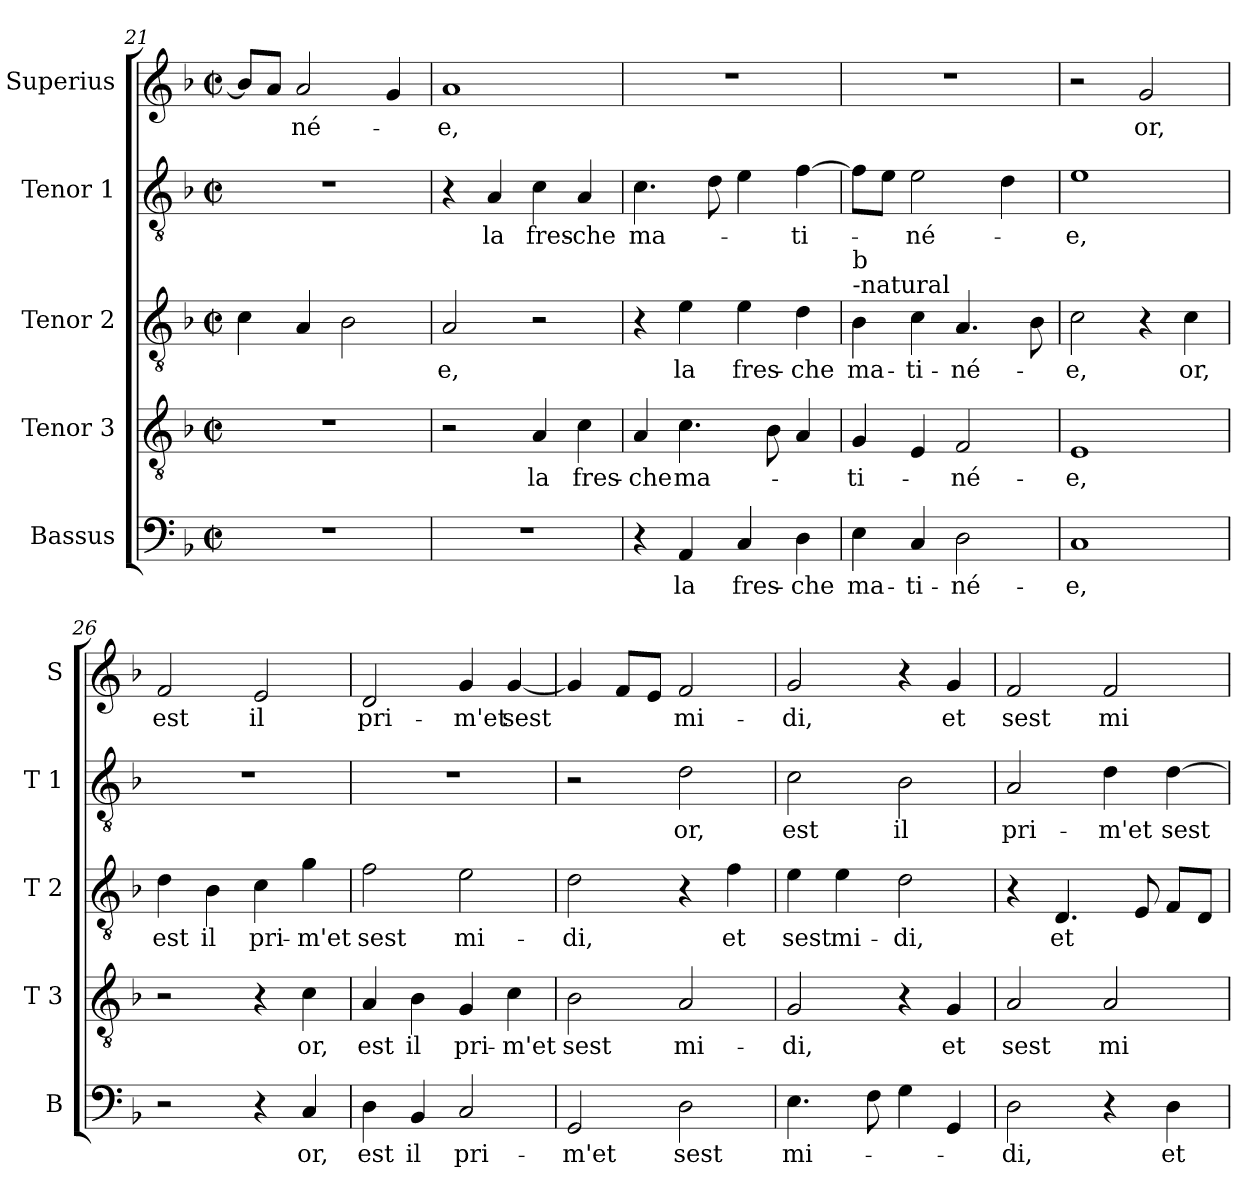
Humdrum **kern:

**kern	**text	**kern	**text	**kern	**text	**kern	**text	**kern	**text
*part5	*part5	*part4	*part4	*part3	*part3	*part2	*part2	*part1	*part1
*staff5	*staff5	*staff4	*staff4	*staff3	*staff3	*staff2	*staff2	*staff1	*staff1
*I"Bassus	*	*I"Tenor 3	*	*I"Tenor 2	*	*I"Tenor 1	*	*I"Superius	*
*I'B	*	*I'T 3	*	*I'T 2	*	*I'T 1	*	*I'S	*
*clefF4	*	*clefGv2	*	*clefGv2	*	*clefGv2	*	*clefG2	*
*k[b-]	*	*k[b-]	*	*k[b-]	*	*k[b-]	*	*k[b-]	*
*F:	*	*F:	*	*F:	*	*F:	*	*F:	*
*M2/2	*	*M2/2	*	*M2/2	*	*M2/2	*	*M2/2	*
*met(c|)	*	*met(c|)	*	*met(c|)	*	*met(c|)	*	*met(c|)	*
=21	=21	=21	=21	=21	=21	=21	=21	=21	=21
1r	.	1r	.	4c\	.	1r	.	8b-/L]	.
.	.	.	.	.	.	.	.	8a/J	.
!	!	!	!	!	!	!	!	!	!LO:LY:b
.	.	.	.	4A/	.	.	.	2a/	-né-
.	.	.	.	2B-\	.	.	.	.	.
.	.	.	.	.	.	.	.	4g/	.
=22	=22	=22	=22	=22	=22	=22	=22	=22	=22
!	!	!	!	!	!LO:LY:b	!	!	!	!LO:LY:b
1r	.	2r	.	2A/	-e,	4r	.	1a	-e,
!	!	!	!	!	!	!	!LO:LY:b	!	!
.	.	.	.	.	.	4A/	la	.	.
!	!	!	!LO:LY:b	!	!	!	!LO:LY:b	!	!
.	.	4A/	la	2r	.	4c\	fres-	.	.
!	!	!	!LO:LY:b	!	!	!	!LO:LY:b	!	!
.	.	4c\	fres-	.	.	4A/	-che	.	.
=23	=23	=23	=23	=23	=23	=23	=23	=23	=23
!	!	!	!LO:LY:b	!	!	!	!LO:LY:b	!	!
4r	.	4A/	-che	4r	.	4.c\	ma-	1r	.
!	!LO:LY:b	!	!LO:LY:b	!	!LO:LY:b	!	!	!	!
4AA/	la	4.c\	ma-	4e\	la	.	.	.	.
.	.	.	.	.	.	8d\	.	.	.
!	!LO:LY:b	!	!	!	!LO:LY:b	!	!	!	!
4C/	fres-	.	.	4e\	fres-	4e\	.	.	.
.	.	8B-\	.	.	.	.	.	.	.
!	!LO:LY:b	!	!	!	!LO:LY:b	!	!LO:LY:b	!	!
4D\	-che	4A/	.	4d\	-che	[4f\	-ti-	.	.
!!LO:PB:g=z
=24	=24	=24	=24	=24	=24	=24	=24	=24	=24
!	!	!	!	!LO:TX:a:t=-natural	!	!	!	!	!
!	!	!	!	!LO:TX:a:t=b	!	!	!	!	!
!	!LO:LY:b	!	!LO:LY:b	!	!LO:LY:b	!	!	!	!
4E\	ma-	4G/	-ti-	4B-\	ma-	8f\L]	.	1r	.
.	.	.	.	.	.	8e\J	.	.	.
!	!LO:LY:b	!	!	!	!LO:LY:b	!	!LO:LY:b	!	!
4C/	-ti-	4E/	.	4c\	-ti-	2e\	-né-	.	.
!	!LO:LY:b	!	!LO:LY:b	!	!LO:LY:b	!	!	!	!
2D\	-né-	2F/	-né-	4.A/	-né-	.	.	.	.
.	.	.	.	.	.	4d\	.	.	.
.	.	.	.	8B-\	.	.	.	.	.
=25	=25	=25	=25	=25	=25	=25	=25	=25	=25
!	!LO:LY:b	!	!LO:LY:b	!	!LO:LY:b	!	!LO:LY:b	!	!
1C	-e,	1E	-e,	2c\	-e,	1e	-e,	2r	.
!	!	!	!	!	!	!	!	!	!LO:LY:b
.	.	.	.	4r	.	.	.	2g/	or,
!	!	!	!	!	!LO:LY:b	!	!	!	!
.	.	.	.	4c\	or,	.	.	.	.
=26	=26	=26	=26	=26	=26	=26	=26	=26	=26
!	!	!	!	!	!LO:LY:b	!	!	!	!LO:LY:b
2r	.	2r	.	4d\	est	1r	.	2f/	est
!	!	!	!	!	!LO:LY:b	!	!	!	!
.	.	.	.	4B-\	il	.	.	.	.
!	!	!	!	!	!LO:LY:b	!	!	!	!LO:LY:b
4r	.	4r	.	4c\	pri-	.	.	2e/	il
!	!LO:LY:b	!	!LO:LY:b	!	!LO:LY:b	!	!	!	!
4C/	or,	4c\	or,	4g\	-m'et	.	.	.	.
=27	=27	=27	=27	=27	=27	=27	=27	=27	=27
!	!LO:LY:b	!	!LO:LY:b	!	!LO:LY:b	!	!	!	!LO:LY:b
4D\	est	4A/	est	2f\	sest	1r	.	2d/	pri-
!	!LO:LY:b	!	!LO:LY:b	!	!	!	!	!	!
4BB-/	il	4B-\	il	.	.	.	.	.	.
!	!LO:LY:b	!	!LO:LY:b	!	!LO:LY:b	!	!	!	!LO:LY:b
2C/	pri-	4G/	pri-	2e\	mi-	.	.	4g/	-m'et
!	!	!	!LO:LY:b	!	!	!	!	!	!LO:LY:b
.	.	4c\	-m'et	.	.	.	.	[4g/	sest
=28	=28	=28	=28	=28	=28	=28	=28	=28	=28
!	!LO:LY:b	!	!LO:LY:b	!	!LO:LY:b	!	!	!	!
2GG/	-m'et	2B-\	sest	2d\	-di,	2r	.	4g/]	.
.	.	.	.	.	.	.	.	8f/L	.
.	.	.	.	.	.	.	.	8e/J	.
!	!LO:LY:b	!	!LO:LY:b	!	!	!	!LO:LY:b	!	!LO:LY:b
2D\	sest	2A/	mi-	4r	.	2d\	or,	2f/	mi-
!	!	!	!	!	!LO:LY:b	!	!	!	!
.	.	.	.	4f\	et	.	.	.	.
=29	=29	=29	=29	=29	=29	=29	=29	=29	=29
!	!LO:LY:b	!	!LO:LY:b	!	!LO:LY:b	!	!LO:LY:b	!	!LO:LY:b
4.E\	mi-	2G/	-di,	4e\	sest	2c\	est	2g/	-di,
!	!	!	!	!	!LO:LY:b	!	!	!	!
.	.	.	.	4e\	mi-	.	.	.	.
8F\	.	.	.	.	.	.	.	.	.
!	!	!	!	!	!LO:LY:b	!	!LO:LY:b	!	!
4G\	.	4r	.	2d\	-di,	2B-\	il	4r	.
!	!	!	!LO:LY:b	!	!	!	!	!	!LO:LY:b
4GG/	.	4G/	et	.	.	.	.	4g/	et
!!LO:PB:g=z
=30	=30	=30	=30	=30	=30	=30	=30	=30	=30
!	!LO:LY:b	!	!LO:LY:b	!	!	!	!LO:LY:b	!	!LO:LY:b
2D\	-di,	2A/	sest	4r	.	2A/	pri-	2f/	sest
!	!	!	!	!	!LO:LY:b	!	!	!	!
.	.	.	.	4.D/	et	.	.	.	.
!	!	!	!LO:LY:b	!	!	!	!LO:LY:b	!	!LO:LY:b
4r	.	2A/	mi-	.	.	4d\	-m'et	2f/	mi-
.	.	.	.	8E/	.	.	.	.	.
!	!LO:LY:b	!	!	!	!	!	!LO:LY:b	!	!
4D\	et	.	.	8F/L	.	[4d\	sest	.	.
.	.	.	.	8D/J	.	.	.	.	.
=	=	=	=	=	=	=	=	=	=
*-	*-	*-	*-	*-	*-	*-	*-	*-	*-
